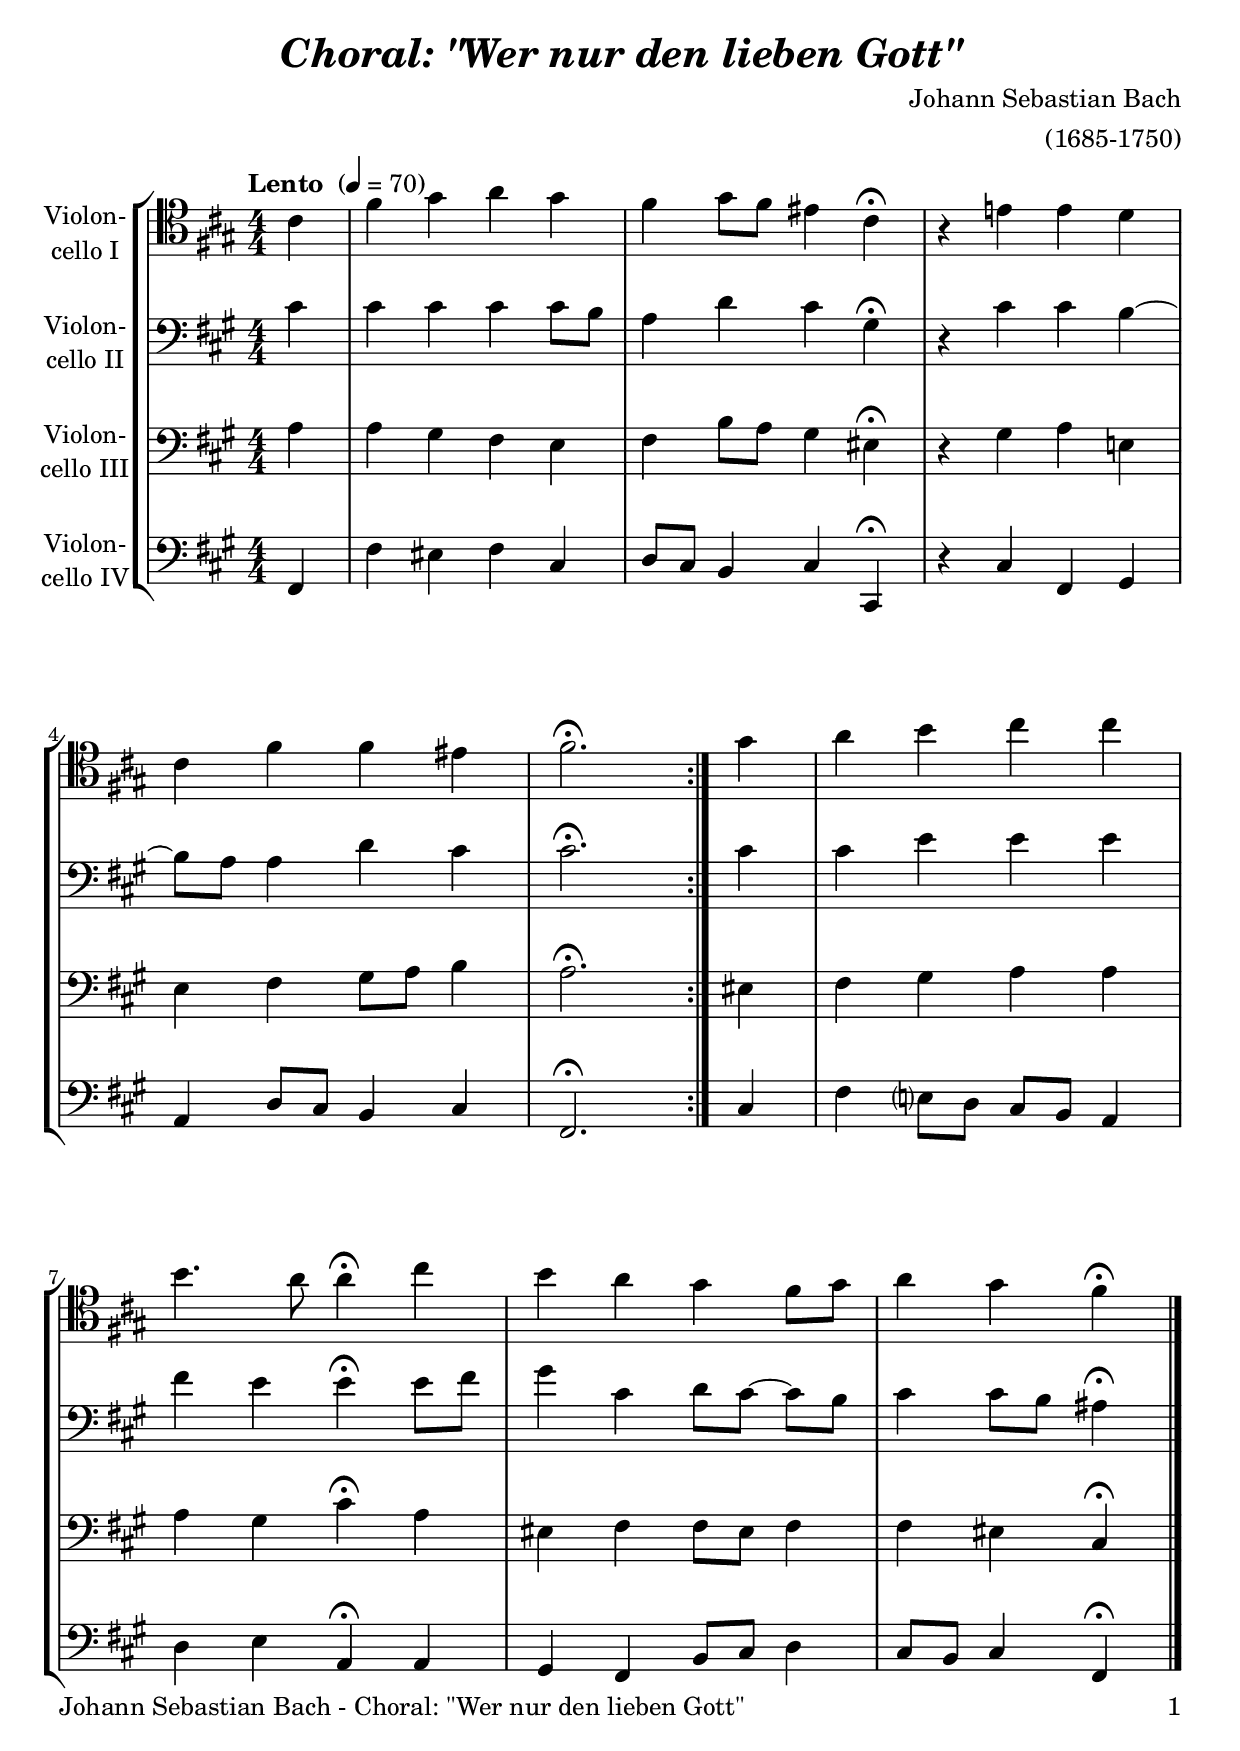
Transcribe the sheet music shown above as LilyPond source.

\version "2.18.2"
\include "deutsch.ly"

#(set-global-staff-size 22)

\header {
  title     = \markup \bold \italic "Choral: \"Wer nur den lieben Gott\""
  composer  = "Johann Sebastian Bach"
  arranger  = "(1685-1750)"
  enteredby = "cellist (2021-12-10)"
%  piece     = ""
}

voiceconsts = {
  \key a \minor
  \time 4/4
  \clef "bass"
  \numericTimeSignature
%  \compressEmptyMeasures
  % Set default beaming for all staves
%  \set Timing.beamExceptions = #'()
%  \set Timing.baseMoment     = #(ly:make-moment 1 4)
%  \set Timing.beatStructure  = #'(1 1 1)
  \tempo "Lento " 4=70
}

micl = "clarinet"
mifl = "flute"
miob = "oboe"
mifh = "french horn"
misx = "tenor sax"
mist = "string ensemble 1"
mivl = "violin"
miba = "cello"

va = \relative c' {
  \voiceconsts
  \clef "tenor"

  \repeat volta 2 {
    \partial 4 e4
    a h c h
    a h8 a gis4 e\fermata
    r g! g f
    e a a gis
    a2.\fermata
  }

  h4 c d e e
  d4. c8 c4\fermata e
  d c h a8 h
  \partial 2. c4 h a\fermata \bar "|."
}

vb = \relative c' {
  \voiceconsts

  \repeat volta 2 {
    \partial 4 e
    e e e e8 d
    c4 f e h\fermata
    r e e d~
    d8 c c4 f e
    e2.\fermata
  }

  e4
  e g g g
  a g g\fermata g8 a
  h4 e, f8 e~ e[ d]
  \partial 2. e4 e8 d cis4\fermata \bar "|."
}

vc = \relative c' {
  \voiceconsts

  \repeat volta 2 {
    \partial 4 c4
    c h a g
    a d8 c h4 gis\fermata
    r h c g!
    g a h8 c d4
    c2.\fermata
  }

  gis4
  a h c c
  c h e\fermata c
  gis a a8 gis a4
  \partial 2. a gis e\fermata \bar "|."
}

vd = \relative c {
  \voiceconsts

  \repeat volta 2 {
    \partial 4 a4
    a' gis a e
    f8 e d4 e e,\fermata
    r e' a, h
    c f8 e d4 e
    a,2.\fermata
  }

  e'4
  a g?8 f e d c4
  f g c,\fermata c
  h a d8 e f4
  e8 d e4 a,\fermata \bar "|."
}


music = \new StaffGroup <<
      \new Staff {
	\set Staff.midiInstrument = \miba
	\set Staff.instrumentName = \markup \center-column { "Violon-" "cello I" }
	\transpose a fis { \va }
      }

      \new Staff {
	\set Staff.midiInstrument = \miba
	\set Staff.instrumentName = \markup \center-column { "Violon-" "cello II" }
	\transpose a fis { \vb }
      }

      \new Staff {
	\set Staff.midiInstrument = \miba
	\set Staff.instrumentName = \markup \center-column { "Violon-" "cello III" }
	\transpose a fis { \vc }
      }

      \new Staff {
	\set Staff.midiInstrument = \miba
	\set Staff.instrumentName = \markup \center-column { "Violon-" "cello IV" }
	\transpose a fis { \vd }
      }
>>

\book {
   \paper {
    print-page-number = ##t
    print-first-page-number = ##t
    ragged-last-bottom = ##f
    oddHeaderMarkup = \markup \null
    evenHeaderMarkup = \markup \null
    oddFooterMarkup = \markup {
      \fill-line {
        \on-the-fly #print-page-number-check-first
        "Johann Sebastian Bach - Choral: \"Wer nur den lieben Gott\"" \fromproperty #'page:page-number-string
      }
    }
    evenFooterMarkup = \oddFooterMarkup
  } \score {
    \music
    \layout {}
  }

  \score {
    \unfoldRepeats \music

    \midi {
      \context {
        \Score
      }
    }
  }
}